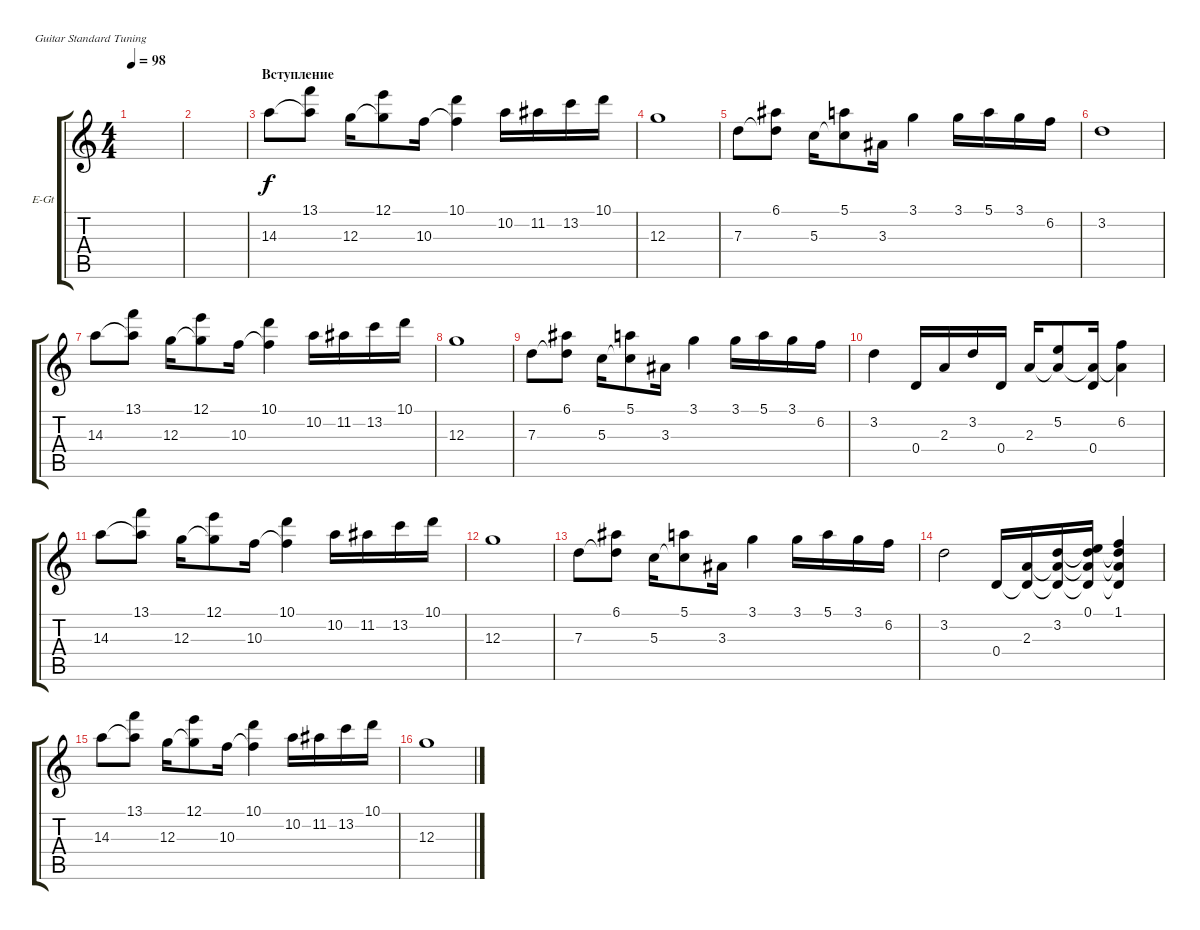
\defaultSystemsLayout 4
\bracketExtendMode groupsimilarinstruments
\firstSystemTrackNameOrientation horizontal
\otherSystemsTrackNameOrientation horizontal
\track ("Г. Каспарян" "E-Gt") {instrument electricguitarclean}
\staff {score tabs}
\tuning (E4 B3 G3 D3 A2 E2)
\ts (4 4)
\tempo 98
\clef g2
\ks c
|
|
\section ("" "Вступление")
14.3.8 (13.1 14.3{t}).8 12.3.16 (12.1 12.3{t}).8 10.3.16 (10.1 10.3{t}).4 10.2.16 11.2.16 13.2.16 10.1.16 |
12.3.1 |
7.3.8 (6.1 7.3{t}).8 5.3.16 (5.1 5.3{t}).8 3.3.16 3.1.4 3.1.16 5.1.16 3.1.16 6.2.16 |
3.2.1 |
14.3.8 (13.1 14.3{t}).8 12.3.16 (12.1 12.3{t}).8 10.3.16 (10.1 10.3{t}).4 10.2.16 11.2.16 13.2.16 10.1.16 |
12.3.1 |
7.3.8 (6.1 7.3{t}).8 5.3.16 (5.1 5.3{t}).8 3.3.16 3.1.4 3.1.16 5.1.16 3.1.16 6.2.16 |
3.2.4 0.4.16 2.3.16 3.2.16 0.4.16 2.3.16 (5.2 2.3{t}).8 (0.4 2.3{t}).16 (6.2 2.3{t}).4 |
14.3.8 (13.1 14.3{t}).8 12.3.16 (12.1 12.3{t}).8 10.3.16 (10.1 10.3{t}).4 10.2.16 11.2.16 13.2.16 10.1.16 |
12.3.1 |
7.3.8 (6.1 7.3{t}).8 5.3.16 (5.1 5.3{t}).8 3.3.16 3.1.4 3.1.16 5.1.16 3.1.16 6.2.16 |
3.2.2 0.4.16 (2.3 0.4{t}).16 (3.2 0.4{t} 2.3{t}).16 (0.1 0.4{t} 2.3{t} 3.2{t}).16 (1.1 0.4{t} 2.3{t} 3.2{t}).4 |
14.3.8 (13.1 14.3{t}).8 12.3.16 (12.1 12.3{t}).8 10.3.16 (10.1 10.3{t}).4 10.2.16 11.2.16 13.2.16 10.1.16 |
12.3.1
